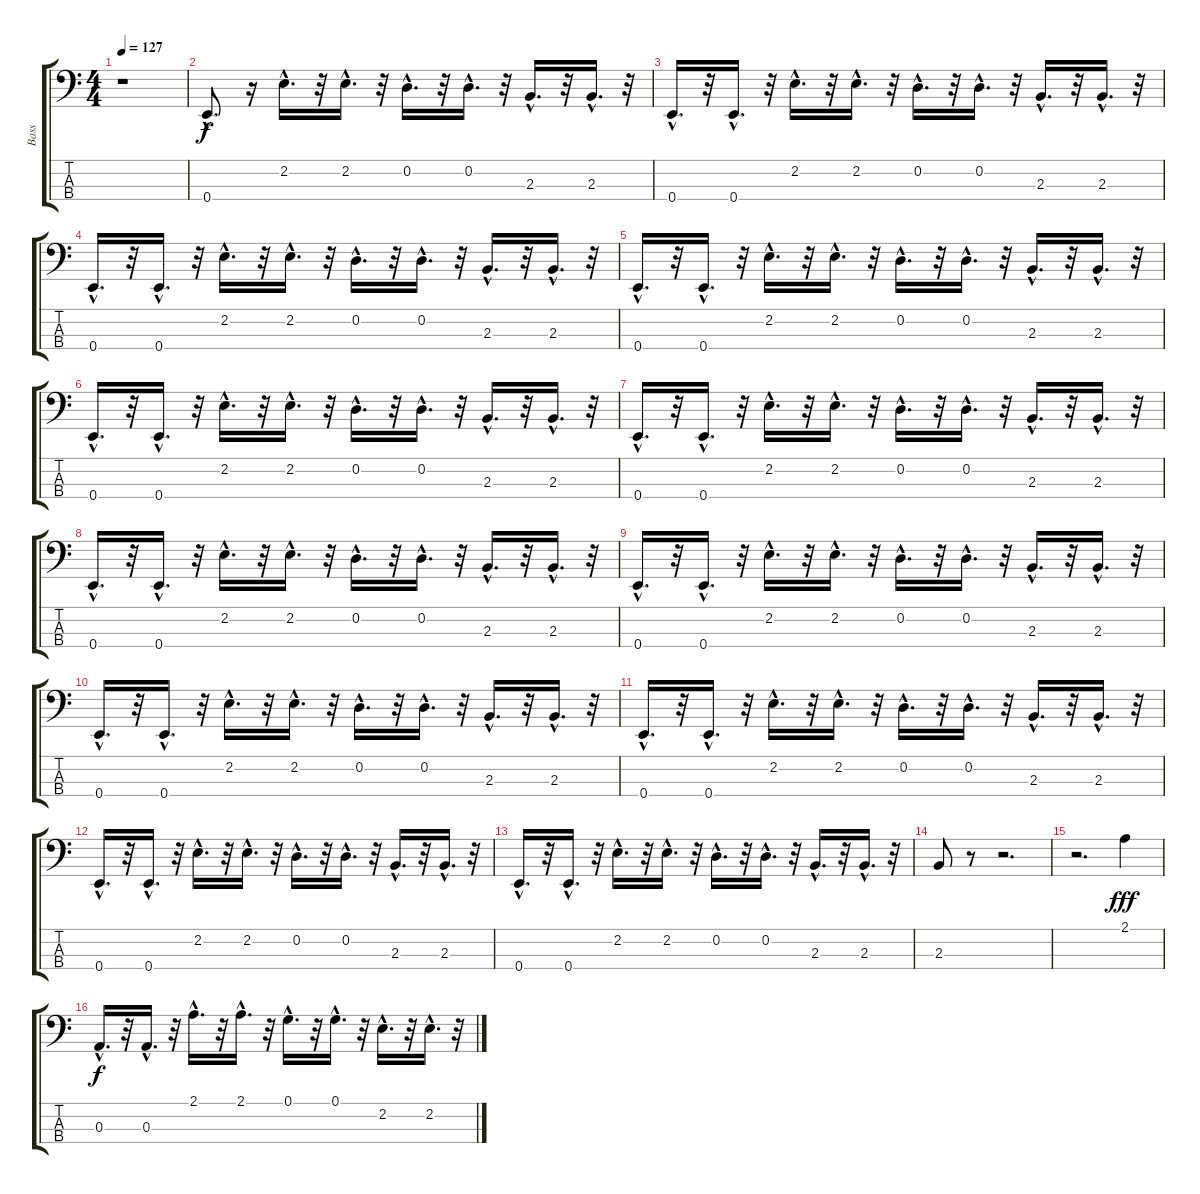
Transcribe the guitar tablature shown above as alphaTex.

\track ("Bass" "Bass") {instrument electricbasspick}
\staff {score tabs}
\tuning (G2 D2 A1 E1) {hide}
\ts (4 4)
\tempo 127
\clef f4
\ks c
r.1{dy f instrument electricbasspick} |
0.4{hac}.8{d} r.16 2.2{hac}.16{d} r.32 2.2{hac}.16{d} r.32 0.2{hac}.16{d} r.32 0.2{hac}.16{d} r.32 2.3{hac}.16{d} r.32 2.3{hac}.16{d} r.32 |
0.4{hac}.16{d} r.32 0.4{hac}.16{d} r.32 2.2{hac}.16{d} r.32 2.2{hac}.16{d} r.32 0.2{hac}.16{d} r.32 0.2{hac}.16{d} r.32 2.3{hac}.16{d} r.32 2.3{hac}.16{d} r.32 |
0.4{hac}.16{d} r.32 0.4{hac}.16{d} r.32 2.2{hac}.16{d} r.32 2.2{hac}.16{d} r.32 0.2{hac}.16{d} r.32 0.2{hac}.16{d} r.32 2.3{hac}.16{d} r.32 2.3{hac}.16{d} r.32 |
0.4{hac}.16{d} r.32 0.4{hac}.16{d} r.32 2.2{hac}.16{d} r.32 2.2{hac}.16{d} r.32 0.2{hac}.16{d} r.32 0.2{hac}.16{d} r.32 2.3{hac}.16{d} r.32 2.3{hac}.16{d} r.32 |
0.4{hac}.16{d} r.32 0.4{hac}.16{d} r.32 2.2{hac}.16{d} r.32 2.2{hac}.16{d} r.32 0.2{hac}.16{d} r.32 0.2{hac}.16{d} r.32 2.3{hac}.16{d} r.32 2.3{hac}.16{d} r.32 |
0.4{hac}.16{d} r.32 0.4{hac}.16{d} r.32 2.2{hac}.16{d} r.32 2.2{hac}.16{d} r.32 0.2{hac}.16{d} r.32 0.2{hac}.16{d} r.32 2.3{hac}.16{d} r.32 2.3{hac}.16{d} r.32 |
0.4{hac}.16{d} r.32 0.4{hac}.16{d} r.32 2.2{hac}.16{d} r.32 2.2{hac}.16{d} r.32 0.2{hac}.16{d} r.32 0.2{hac}.16{d} r.32 2.3{hac}.16{d} r.32 2.3{hac}.16{d} r.32 |
0.4{hac}.16{d} r.32 0.4{hac}.16{d} r.32 2.2{hac}.16{d} r.32 2.2{hac}.16{d} r.32 0.2{hac}.16{d} r.32 0.2{hac}.16{d} r.32 2.3{hac}.16{d} r.32 2.3{hac}.16{d} r.32 |
0.4{hac}.16{d} r.32 0.4{hac}.16{d} r.32 2.2{hac}.16{d} r.32 2.2{hac}.16{d} r.32 0.2{hac}.16{d} r.32 0.2{hac}.16{d} r.32 2.3{hac}.16{d} r.32 2.3{hac}.16{d} r.32 |
0.4{hac}.16{d} r.32 0.4{hac}.16{d} r.32 2.2{hac}.16{d} r.32 2.2{hac}.16{d} r.32 0.2{hac}.16{d} r.32 0.2{hac}.16{d} r.32 2.3{hac}.16{d} r.32 2.3{hac}.16{d} r.32 |
0.4{hac}.16{d} r.32 0.4{hac}.16{d} r.32 2.2{hac}.16{d} r.32 2.2{hac}.16{d} r.32 0.2{hac}.16{d} r.32 0.2{hac}.16{d} r.32 2.3{hac}.16{d} r.32 2.3{hac}.16{d} r.32 |
0.4{hac}.16{d} r.32 0.4{hac}.16{d} r.32 2.2{hac}.16{d} r.32 2.2{hac}.16{d} r.32 0.2{hac}.16{d} r.32 0.2{hac}.16{d} r.32 2.3{hac}.16{d} r.32 2.3{hac}.16{d} r.32 |
2.3.8 r.8 r.2{d} |
r.2{d} 2.1.4{dy fff} |
0.3{hac}.16{d dy f} r.32 0.3{hac}.16{d} r.32 2.1{hac}.16{d} r.32 2.1{hac}.16{d} r.32 0.1{hac}.16{d} r.32 0.1{hac}.16{d} r.32 2.2{hac}.16{d} r.32 2.2{hac}.16{d} r.32
